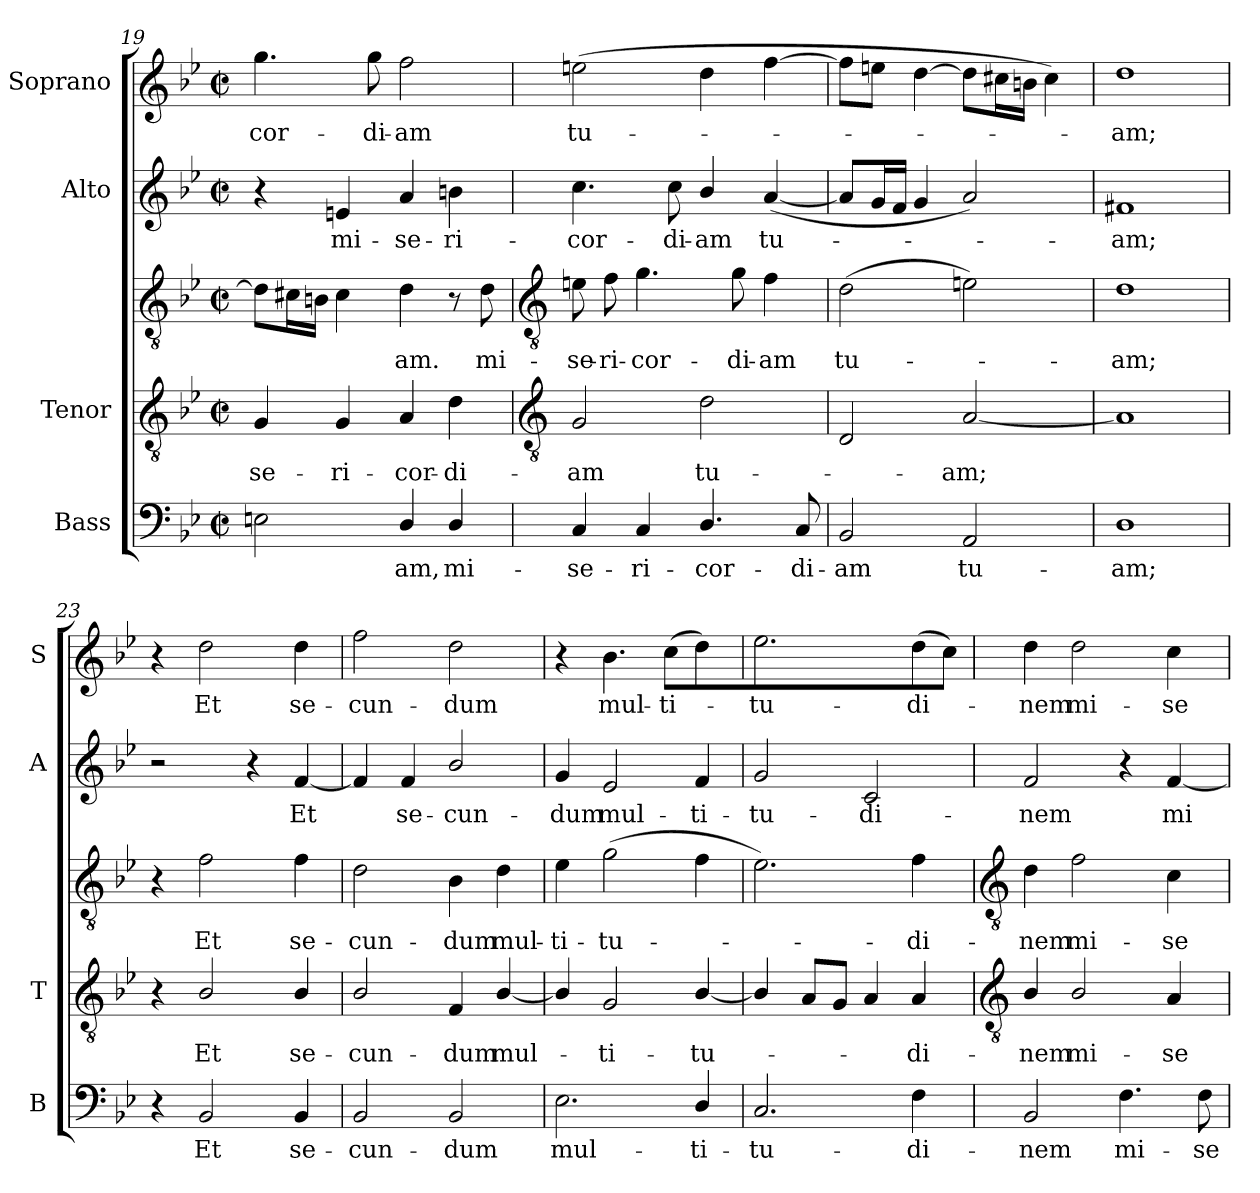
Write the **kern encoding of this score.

**kern	**text	**kern	**text	**kern	**text	**kern	**text	**kern	**text
*part4	*part4	*part3	*part3	*part3	*part3	*part2	*part2	*part1	*part1
*staff5	*staff5	*staff4	*staff4	*staff3	*staff3	*staff2	*staff2	*staff1	*staff1
*I"Bass	*	*I"Tenor	*	*	*	*I"Alto	*	*I"Soprano	*
*I'B	*	*I'T	*	*	*	*I'A	*	*I'S	*
*clefF4	*	*clefGv2	*	*clefGv2	*	*clefG2	*	*clefG2	*
*k[b-e-]	*	*k[b-e-]	*	*k[b-e-]	*	*k[b-e-]	*	*k[b-e-]	*
*B-:	*	*B-:	*	*B-:	*	*B-:	*	*B-:	*
*M2/2	*	*M2/2	*	*M2/2	*	*M2/2	*	*M2/2	*
*met(c|)	*	*met(c|)	*	*met(c|)	*	*met(c|)	*	*met(c|)	*
=19	=19	=19	=19	=19	=19	=19	=19	=19	=19
!	!	!	!LO:LY:b	!	!	!	!	!	!LO:LY:b
2En	.	4G	-se-	8dL]	.	4r	.	4.gg	-cor-
.	.	.	.	16c#XL	.	.	.	.	.
.	.	.	.	16BnJJ	.	.	.	.	.
!	!	!	!LO:LY:b	!	!	!	!LO:LY:b	!	!
.	.	4G	-ri-	4c#	.	4en	mi-	.	.
!	!	!	!	!	!	!	!	!	!LO:LY:b
.	.	.	.	.	.	.	.	8gg	-di-
!	!LO:LY:b	!	!LO:LY:b	!	!LO:LY:b	!	!LO:LY:b	!	!LO:LY:b
4D/	am,	4A	-cor-	4d	-am.	4a	-se-	2ff	-am
!	!LO:LY:b	!	!LO:LY:b	!	!	!	!LO:LY:b	!	!
4D/	mi-	4d	-di-	8r	.	4bn	-ri-	.	.
!	!	!	!	!	!LO:LY:b	!	!	!	!
.	.	.	.	8d	mi-	.	.	.	.
!!LO:LB:g=z
=20	=20	=20	=20	=20	=20	=20	=20	=20	=20
*	*	*clefGv2	*	*clefGv2	*	*	*	*	*
!	!LO:LY:b	!	!LO:LY:b	!	!LO:LY:b	!	!LO:LY:b	!	!LO:LY:b
4C	-se-	2G	am	8en	-se-	4.cc	-cor-	(>2een	tu-
!	!	!	!	!	!LO:LY:b	!	!	!	!
.	.	.	.	8f	-ri-	.	.	.	.
!	!LO:LY:b	!	!	!	!LO:LY:b	!	!	!	!
4C	-ri-	.	.	4.g	-cor-	.	.	.	.
!	!	!	!	!	!	!	!LO:LY:b	!	!
.	.	.	.	.	.	8cc	-di-	.	.
!	!LO:LY:b	!	!LO:LY:b	!	!	!	!LO:LY:b	!	!
4.D/	-cor-	2d	tu-	.	.	4b-/	-am	4dd	.
!	!	!	!	!	!LO:LY:b	!	!	!	!
.	.	.	.	8g	-di-	.	.	.	.
!	!	!	!	!	!LO:LY:b	!	!LO:LY:b	!	!
.	.	.	.	4f	-am	(<[4a	tu-	[4ff	.
!	!LO:LY:b	!	!	!	!	!	!	!	!
8C	-di-	.	.	.	.	.	.	.	.
=21	=21	=21	=21	=21	=21	=21	=21	=21	=21
!	!LO:LY:b	!	!	!	!LO:LY:b	!	!	!	!
2BB-	-am	2D	.	(>2d	tu-	8aL]	.	8ffL]	.
.	.	.	.	.	.	16gL	.	8eenJ	.
.	.	.	.	.	.	16fJJ	.	.	.
.	.	.	.	.	.	4g	.	[4dd	.
!	!LO:LY:b	!	!LO:LY:b	!	!	!	!	!	!
2AA	tu-	[2A	am;	2en)	.	2a)	.	8ddL]	.
.	.	.	.	.	.	.	.	16cc#XL	.
.	.	.	.	.	.	.	.	16bnJJ	.
.	.	.	.	.	.	.	.	4cc#)	.
=22	=22	=22	=22	=22	=22	=22	=22	=22	=22
!	!LO:LY:b	!	!	!	!LO:LY:b	!	!LO:LY:b	!	!LO:LY:b
1D	-am;	1A]	.	1d	am;	1f#X	am;	1dd	am;
=23	=23	=23	=23	=23	=23	=23	=23	=23	=23
4r	.	4r	.	4r	.	2r	.	4r	.
!	!LO:LY:b	!	!LO:LY:b	!	!LO:LY:b	!	!	!	!LO:LY:b
2BB-	Et	2B-/	-Et	2f	Et	.	.	2dd	Et
.	.	.	.	.	.	4r	.	.	.
!	!LO:LY:b	!	!LO:LY:b	!	!LO:LY:b	!	!LO:LY:b	!	!LO:LY:b
4BB-	se-	4B-/	se-	4f	se-	[4f	Et	4dd	se-
=24	=24	=24	=24	=24	=24	=24	=24	=24	=24
!	!LO:LY:b	!	!LO:LY:b	!	!LO:LY:b	!	!	!	!LO:LY:b
2BB-	-cun-	2B-/	-cun-	2d	-cun-	4f]	.	2ff	-cun-
!	!	!	!	!	!	!	!LO:LY:b	!	!
.	.	.	.	.	.	4f	se-	.	.
!	!LO:LY:b	!	!LO:LY:b	!	!LO:LY:b	!	!LO:LY:b	!	!LO:LY:b
2BB-	-dum	4F	-dum	4B-	-dum	2b-/	-cun-	2dd	-dum
!	!	!	!LO:LY:b	!	!LO:LY:b	!	!	!	!
.	.	[4B-/	mul-	4d	mul-	.	.	.	.
=25	=25	=25	=25	=25	=25	=25	=25	=25	=25
!	!LO:LY:b	!	!	!	!LO:LY:b	!	!LO:LY:b	!	!
2.E-	mul-	4B-/]	.	4e-	ti-	4g	-dum	4r	.
!	!	!	!LO:LY:b	!	!LO:LY:b	!	!LO:LY:b	!	!LO:LY:b
.	.	2G	ti-	(>2g	-tu-	2e-	mul-	4.b-	mul-
!	!	!	!	!	!	!	!	!	!LO:LY:b
.	.	.	.	.	.	.	.	(>8ccL	-ti-
!	!LO:LY:b	!	!LO:LY:b	!	!	!	!LO:LY:b	!	!
4D/	-ti-	[4B-/	-tu-	4f	.	4f	-ti-	4dd)	.
=26	=26	=26	=26	=26	=26	=26	=26	=26	=26
!	!LO:LY:b	!	!	!	!	!	!LO:LY:b	!	!LO:LY:b
2.C	-tu-	4B-/]	.	2.e-)	.	2g	-tu-	2.ee-	tu-
.	.	8AL	.	.	.	.	.	.	.
.	.	8GJ	.	.	.	.	.	.	.
!	!	!	!	!	!	!	!LO:LY:b	!	!
.	.	4A	.	.	.	2c	-di-	.	.
!	!LO:LY:b	!	!LO:LY:b	!	!LO:LY:b	!	!	!	!LO:LY:b
4F	-di-	4A	-di-	4f	di-	.	.	(>8dd	-di-
.	.	.	.	.	.	.	.	8ccJ)	.
!!LO:LB:g=z
=27	=27	=27	=27	=27	=27	=27	=27	=27	=27
*	*	*clefGv2	*	*clefGv2	*	*	*	*	*
!	!LO:LY:b	!	!LO:LY:b	!	!LO:LY:b	!	!LO:LY:b	!	!LO:LY:b
2BB-	-nem	4B-/	-nem	4d	-nem	2f	-nem	4dd	nem
!	!	!	!LO:LY:b	!	!LO:LY:b	!	!	!	!LO:LY:b
.	.	2B-/	mi-	2f	mi-	.	.	2dd	mi-
!	!LO:LY:b	!	!	!	!	!	!	!	!
4.F	mi-	.	.	.	.	4r	.	.	.
!	!	!	!LO:LY:b	!	!LO:LY:b	!	!LO:LY:b	!	!LO:LY:b
.	.	4A	-se-	4c	-se-	[4f	mi-	4cc	-se-
!	!LO:LY:b	!	!	!	!	!	!	!	!
8F	-se-	.	.	.	.	.	.	.	.
=	=	=	=	=	=	=	=	=	=
*-	*-	*-	*-	*-	*-	*-	*-	*-	*-
